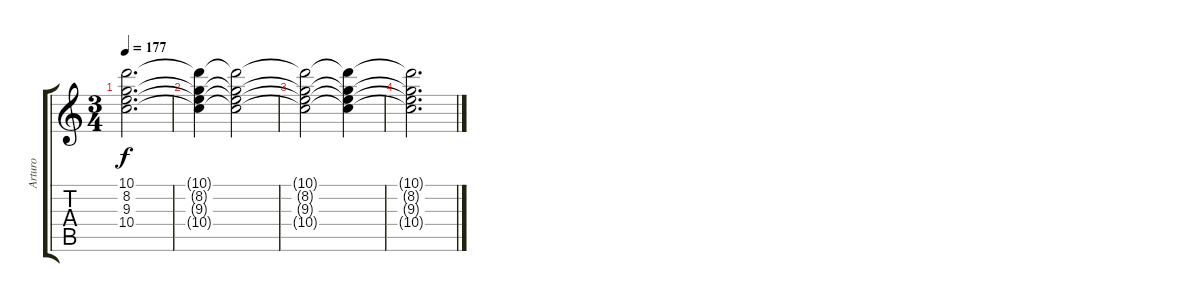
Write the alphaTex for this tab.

\track ("Arturo" "Arturo") {instrument acousticguitarsteel}
\staff {score tabs}
\tuning (E4 B3 G3 D3 A2 E2) {hide}
\ts (3 4)
\tempo 177
\clef g2
\ks c
(10.1 8.2 9.3 10.4).2{d dy f} |
(10.1{t} 8.2{t} 9.3{t} 10.4{t}).4 (10.1{t} 8.2{t} 9.3{t} 10.4{t}).2 |
(10.1{t} 8.2{t} 9.3{t} 10.4{t}).2 (10.1{t} 8.2{t} 9.3{t} 10.4{t}).4 |
(10.1{t} 8.2{t} 9.3{t} 10.4{t}).2{d}
